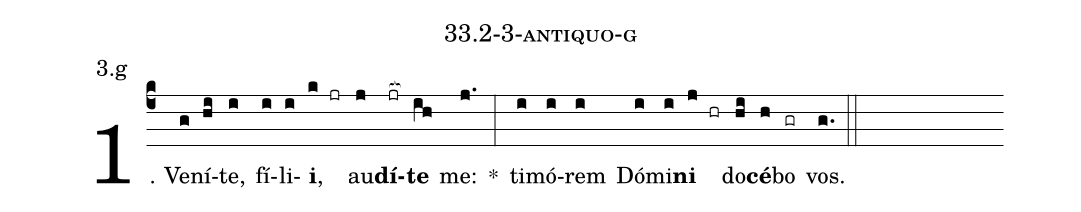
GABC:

name: 33.2-3-antiquo-g;
annotation: 3.g;
%%
(c4)1. Ve(g)ní(hi)te,(i) fí(i)li(i)<b>i</b>,(k jr) au(j)<b>dí</b>(jr[ocb:1{])<b>te</b>(ih[ocb:0}]) me:(j.) *(:) ti(i)mó(i)rem(i) Dó(i)mi(i)<b>ni</b>(j hr) do(hi)<b>cé</b>(h)bo(gr) vos.(g.) (::)
